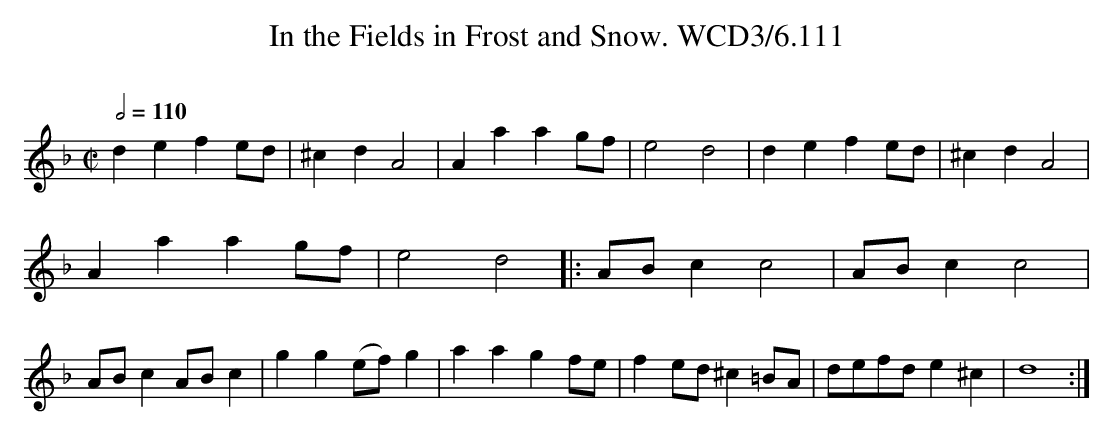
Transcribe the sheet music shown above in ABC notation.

X:1
T:In the Fields in Frost and Snow. WCD3/6.111
O:
M:C|
L:1/4
Q:1/2=110
K:Dm
def e/d/|^cd A2|Aaa g/f/|e2d2|defe/d/|^cd A2|
Aaa g/f/|e2d2|:A/B/ c c2|A/B/ c c2|
A/B/ c A/B/ c|gg (e/f/) g|aag f/e/|f e/d/ ^c =B/A/|d/e/f/d/ e^c|d4:|
